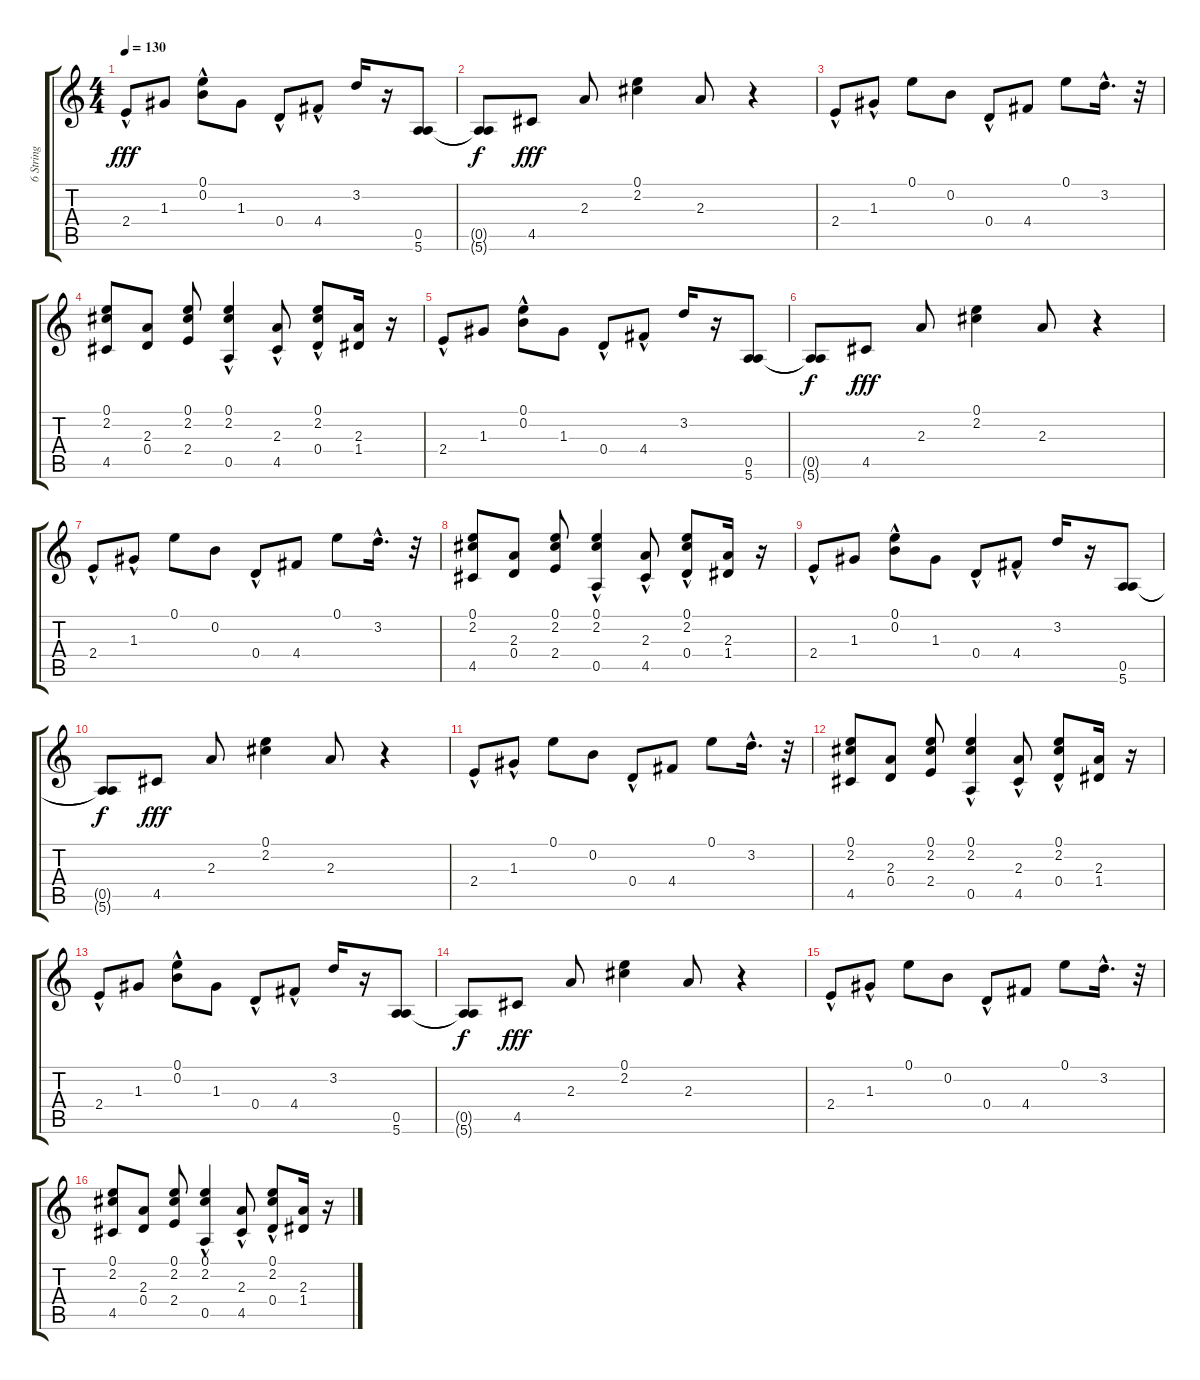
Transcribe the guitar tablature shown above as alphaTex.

\track ("6 String" "6 String") {instrument acousticguitarsteel}
\staff {score tabs}
\tuning (E4 B3 G3 D3 A2 E2) {hide}
\ts (4 4)
\tempo 130
\clef g2
\ks c
2.4{hac}.8{dy fff} 1.3.8 (0.1{hac} 0.2).8 1.3.8 0.4{hac}.8 4.4{hac}.8 3.2.16 r.16 (0.5 5.6).8 |
(0.5{t} 5.6{t}).8{dy f} 4.5.8{dy fff} 2.3.8 (0.1 2.2).4 2.3.8 r.4 |
2.4{hac}.8 1.3{hac}.8 0.1.8 0.2.8 0.4{hac}.8 4.4.8 0.1.8 3.2{hac}.16{d} r.32 |
(0.1 2.2 4.5).8 (2.3 0.4).8 (0.1 2.2 2.4).8 (0.1{hac} 2.2 0.5).4 (2.3 4.5{hac}).8 (0.1{hac} 2.2{hac} 0.4).8 (2.3 1.4).16 r.16 |
2.4{hac}.8 1.3.8 (0.1{hac} 0.2).8 1.3.8 0.4{hac}.8 4.4{hac}.8 3.2.16 r.16 (0.5 5.6).8 |
(0.5{t} 5.6{t}).8{dy f} 4.5.8{dy fff} 2.3.8 (0.1 2.2).4 2.3.8 r.4 |
2.4{hac}.8 1.3{hac}.8 0.1.8 0.2.8 0.4{hac}.8 4.4.8 0.1.8 3.2{hac}.16{d} r.32 |
(0.1 2.2 4.5).8 (2.3 0.4).8 (0.1 2.2 2.4).8 (0.1{hac} 2.2 0.5).4 (2.3 4.5{hac}).8 (0.1{hac} 2.2{hac} 0.4).8 (2.3 1.4).16 r.16 |
2.4{hac}.8 1.3.8 (0.1{hac} 0.2).8 1.3.8 0.4{hac}.8 4.4{hac}.8 3.2.16 r.16 (0.5 5.6).8 |
(0.5{t} 5.6{t}).8{dy f} 4.5.8{dy fff} 2.3.8 (0.1 2.2).4 2.3.8 r.4 |
2.4{hac}.8 1.3{hac}.8 0.1.8 0.2.8 0.4{hac}.8 4.4.8 0.1.8 3.2{hac}.16{d} r.32 |
(0.1 2.2 4.5).8 (2.3 0.4).8 (0.1 2.2 2.4).8 (0.1{hac} 2.2 0.5).4 (2.3 4.5{hac}).8 (0.1{hac} 2.2{hac} 0.4).8 (2.3 1.4).16 r.16 |
2.4{hac}.8 1.3.8 (0.1{hac} 0.2).8 1.3.8 0.4{hac}.8 4.4{hac}.8 3.2.16 r.16 (0.5 5.6).8 |
(0.5{t} 5.6{t}).8{dy f} 4.5.8{dy fff} 2.3.8 (0.1 2.2).4 2.3.8 r.4 |
2.4{hac}.8 1.3{hac}.8 0.1.8 0.2.8 0.4{hac}.8 4.4.8 0.1.8 3.2{hac}.16{d} r.32 |
(0.1 2.2 4.5).8 (2.3 0.4).8 (0.1 2.2 2.4).8 (0.1{hac} 2.2 0.5).4 (2.3 4.5{hac}).8 (0.1{hac} 2.2{hac} 0.4).8 (2.3 1.4).16 r.16
